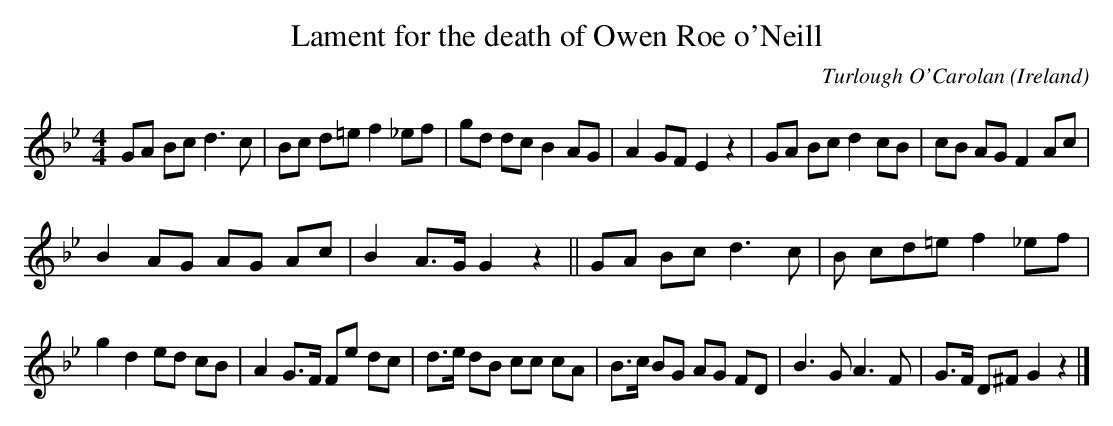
X:1
T:Lament for the death of Owen Roe o'Neill
C:Turlough O'Carolan
M:4/4
O:Ireland
K:G minor
GA Bc d3 c  | Bc d=e f2_ef | \
gd dc B2 AG | A2 GF E2 z2 |\
GA Bc d2 cB | cB AG F2 Ac |
B2 AG AG Ac | B2 A>G G2 z2 || \
GA Bc d3  c | B cd=e f2 _ef |
g2 d2 ed cB | A2 G>F Fe dc|\
d>e dB cc cA | B>c BG AG FD | \
B3G A3F | G>F D^F G2 z2|]
